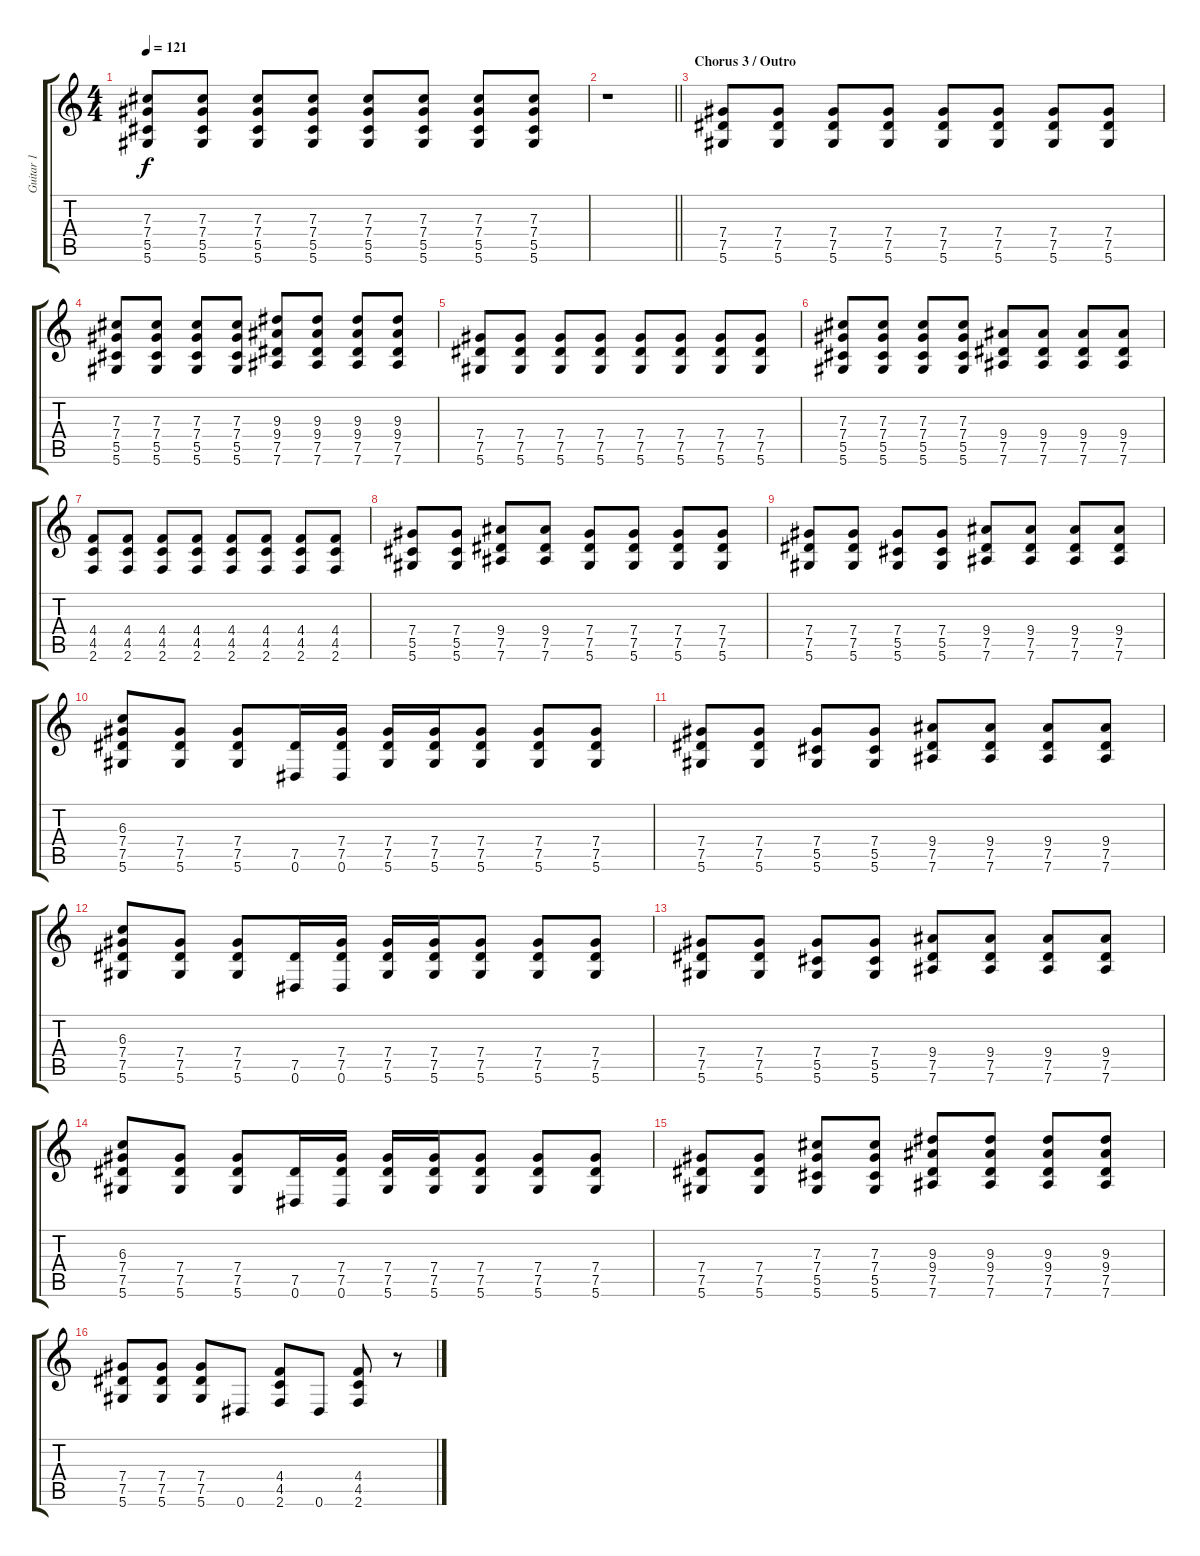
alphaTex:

\track ("Guitar 1" "Guitar 1") {instrument distortionguitar}
\staff {score tabs}
\tuning (Eb4 Bb3 Gb3 Db3 Ab2 Eb2) {hide}
\ts (4 4)
\tempo 121
\clef g2
\ks c
(7.3 7.4 5.5 5.6).8{dy f} (7.3 7.4 5.5 5.6).8 (7.3 7.4 5.5 5.6).8 (7.3 7.4 5.5 5.6).8 (7.3 7.4 5.5 5.6).8 (7.3 7.4 5.5 5.6).8 (7.3 7.4 5.5 5.6).8 (7.3 7.4 5.5 5.6).8 |
\barLineRight lightlight
r.1 |
\section ("" "Chorus 3 / Outro")
(7.4 7.5 5.6).8 (7.4 7.5 5.6).8 (7.4 7.5 5.6).8 (7.4 7.5 5.6).8 (7.4 7.5 5.6).8 (7.4 7.5 5.6).8 (7.4 7.5 5.6).8 (7.4 7.5 5.6).8 |
(7.3 7.4 5.5 5.6).8 (7.3 7.4 5.5 5.6).8 (7.3 7.4 5.5 5.6).8 (7.3 7.4 5.5 5.6).8 (9.3 9.4 7.5 7.6).8 (9.3 9.4 7.5 7.6).8 (9.3 9.4 7.5 7.6).8 (9.3 9.4 7.5 7.6).8 |
(7.4 7.5 5.6).8 (7.4 7.5 5.6).8 (7.4 7.5 5.6).8 (7.4 7.5 5.6).8 (7.4 7.5 5.6).8 (7.4 7.5 5.6).8 (7.4 7.5 5.6).8 (7.4 7.5 5.6).8 |
(7.3 7.4 5.5 5.6).8 (7.3 7.4 5.5 5.6).8 (7.3 7.4 5.5 5.6).8 (7.3 7.4 5.5 5.6).8 (9.4 7.5 7.6).8 (9.4 7.5 7.6).8 (9.4 7.5 7.6).8 (9.4 7.5 7.6).8 |
(4.4 4.5 2.6).8 (4.4 4.5 2.6).8 (4.4 4.5 2.6).8 (4.4 4.5 2.6).8 (4.4 4.5 2.6).8 (4.4 4.5 2.6).8 (4.4 4.5 2.6).8 (4.4 4.5 2.6).8 |
(7.4 5.5 5.6).8 (7.4 5.5 5.6).8 (9.4 7.5 7.6).8 (9.4 7.5 7.6).8 (7.4 7.5 5.6).8 (7.4 7.5 5.6).8 (7.4 7.5 5.6).8 (7.4 7.5 5.6).8 |
(7.4 7.5 5.6).8 (7.4 7.5 5.6).8 (7.4 5.5 5.6).8 (7.4 5.5 5.6).8 (9.4 7.5 7.6).8 (9.4 7.5 7.6).8 (9.4 7.5 7.6).8 (9.4 7.5 7.6).8 |
(6.3 7.4 7.5 5.6).8 (7.4 7.5 5.6).8 (7.4 7.5 5.6).8 (7.5 0.6).16 (7.4 7.5 0.6).16 (7.4 7.5 5.6).16 (7.4 7.5 5.6).16 (7.4 7.5 5.6).8 (7.4 7.5 5.6).8 (7.4 7.5 5.6).8 |
(7.4 7.5 5.6).8 (7.4 7.5 5.6).8 (7.4 5.5 5.6).8 (7.4 5.5 5.6).8 (9.4 7.5 7.6).8 (9.4 7.5 7.6).8 (9.4 7.5 7.6).8 (9.4 7.5 7.6).8 |
(6.3 7.4 7.5 5.6).8 (7.4 7.5 5.6).8 (7.4 7.5 5.6).8 (7.5 0.6).16 (7.4 7.5 0.6).16 (7.4 7.5 5.6).16 (7.4 7.5 5.6).16 (7.4 7.5 5.6).8 (7.4 7.5 5.6).8 (7.4 7.5 5.6).8 |
(7.4 7.5 5.6).8 (7.4 7.5 5.6).8 (7.4 5.5 5.6).8 (7.4 5.5 5.6).8 (9.4 7.5 7.6).8 (9.4 7.5 7.6).8 (9.4 7.5 7.6).8 (9.4 7.5 7.6).8 |
(6.3 7.4 7.5 5.6).8 (7.4 7.5 5.6).8 (7.4 7.5 5.6).8 (7.5 0.6).16 (7.4 7.5 0.6).16 (7.4 7.5 5.6).16 (7.4 7.5 5.6).16 (7.4 7.5 5.6).8 (7.4 7.5 5.6).8 (7.4 7.5 5.6).8 |
(7.4 7.5 5.6).8 (7.4 7.5 5.6).8 (7.3 7.4 5.5 5.6).8 (7.3 7.4 5.5 5.6).8 (9.3 9.4 7.5 7.6).8 (9.3 9.4 7.5 7.6).8 (9.3 9.4 7.5 7.6).8 (9.3 9.4 7.5 7.6).8 |
(7.4 7.5 5.6).8 (7.4 7.5 5.6).8 (7.4 7.5 5.6).8 0.6.8 (4.4 4.5 2.6).8 0.6.8 (4.4 4.5 2.6).8 r.8
